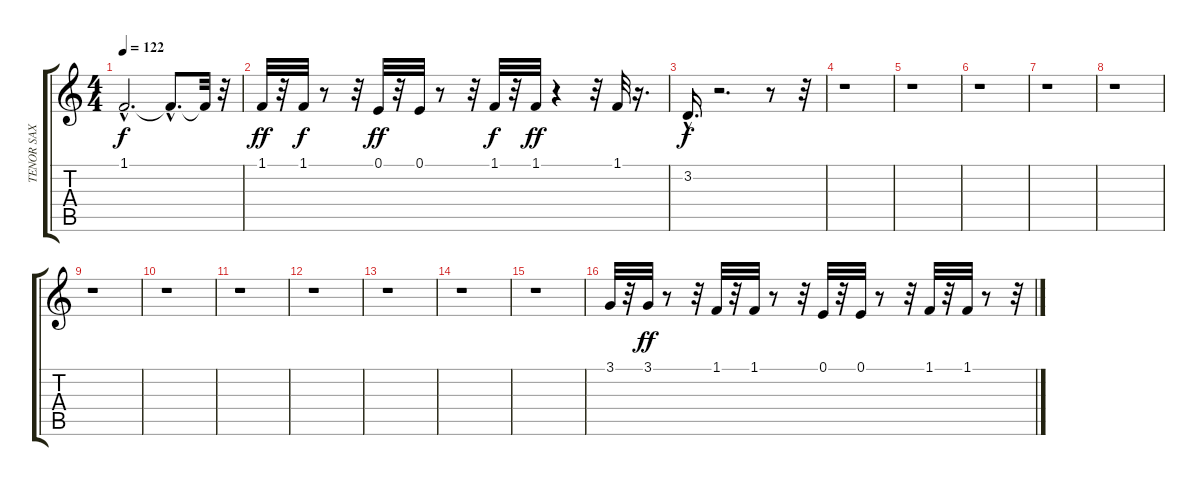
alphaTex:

\track ("TENOR SAX" "TENOR SAX") {instrument tenorsax}
\staff {score tabs}
\tuning (E4 B3 G3 D3 A2 E2) {hide}
\ts (4 4)
\tempo 122
\clef g2
\ks c
1.1{hac}.2{d dy f} 1.1{hac t}.8{d} 1.1{t}.32 r.32 |
1.1.32{dy ff} r.32 1.1.32{dy f} r.8 r.32 0.1.32{dy ff} r.32 0.1.32 r.8 r.32 1.1.32{dy f} r.32 1.1.32{dy ff} r.4 r.32 1.1.32 r.16{d} |
3.2{hac}.16{d dy f} r.2{d} r.8 r.32 |
r.1 |
r.1 |
r.1 |
r.1 |
r.1 |
r.1 |
r.1 |
r.1 |
r.1 |
r.1 |
r.1 |
r.1 |
3.1.32 r.32 3.1.32{dy ff} r.8 r.32 1.1.32 r.32 1.1.32 r.8 r.32 0.1.32 r.32 0.1.32 r.8 r.32 1.1.32 r.32 1.1.32 r.8 r.32
